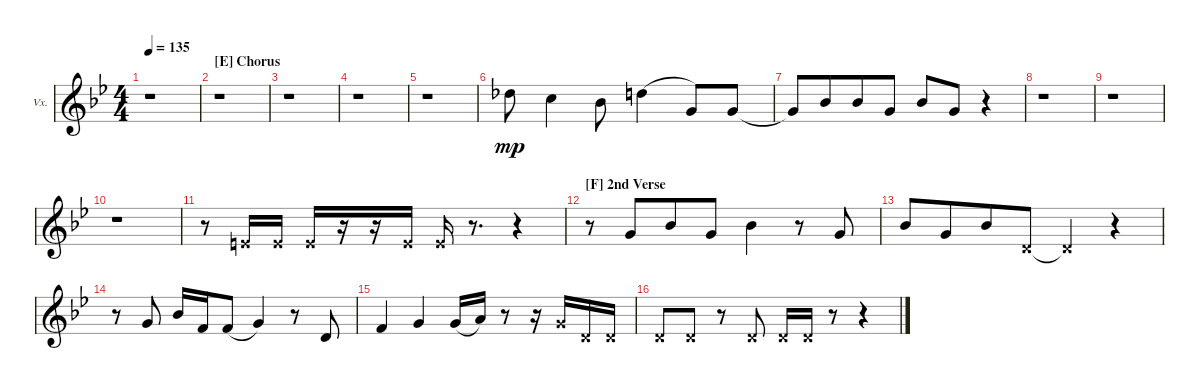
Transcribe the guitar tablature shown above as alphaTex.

\defaultSystemsLayout 4
\bracketExtendMode groupsimilarinstruments
\firstSystemTrackNameOrientation horizontal
\otherSystemsTrackNameOrientation horizontal
\track ("Vocal" "Vx.") {instrument acousticguitarsteel}
\staff {score}
\tuning (E4 B3 G3 D3 A2 E2)
\ts (4 4)
\tempo 135
\clef g2
\ks bb
r.1{dy mp} |
\section ("E" "Chorus")
r.1 |
r.1 |
r.1 |
r.1 |
2.2.8 1.2.4 3.3.8 3.2.4{legatoorigin} 0.3.8 0.3.8 |
0.3{t}.8 3.3.8{beam merge} 3.3.8 0.3.8 3.3.8 0.3.8 r.4 |
r.1 |
r.1 |
r.1 |
r.8 2.4{x}.16 2.4{x}.16 2.4{x}.16 r.16 r.16 2.4{x}.16 2.4{x}.16 r.8{d} r.4 |
\section ("F" "2nd Verse")
r.8 0.3.8{beam merge} 3.3.8 0.3.8 3.3.4 r.8 0.3.8 |
3.3.8 0.3.8{beam merge} 3.3.8 0.4{x}.8 0.4{x t}.4 r.4 |
r.8 0.3.8 3.3.16 3.4.16 3.4.8{legatoorigin} 0.3.4 r.8 0.4.8 |
3.4.4 0.3.4 0.3.16{legatoorigin} 2.3.16 r.8 r.16 0.3{x}.16 0.4{x}.16 0.4{x}.16 |
0.4{x}.8 0.4{x}.8 r.8 0.4{x}.8 0.4{x}.16 0.4{x}.16 r.8 r.4
